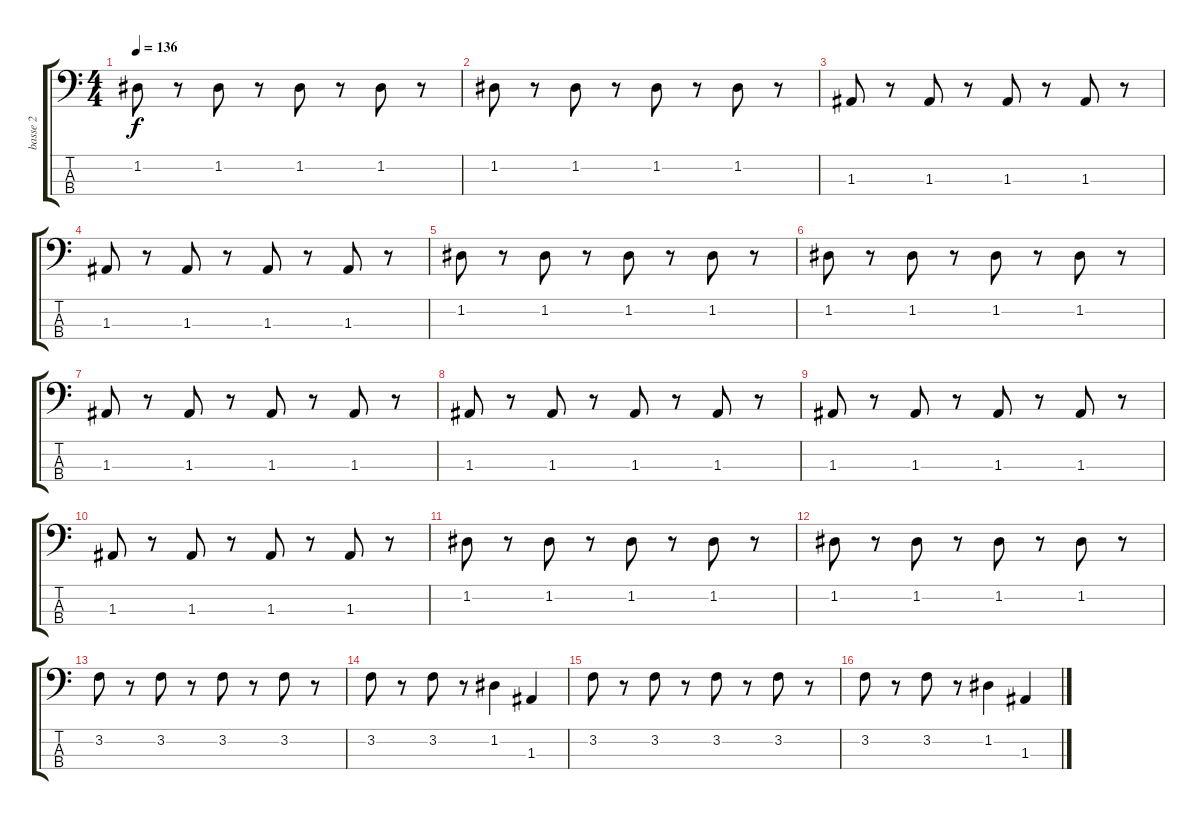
\track ("basse 2" "basse 2") {instrument electricbassfinger}
\staff {score tabs}
\tuning (G2 D2 A1 E1) {hide}
\ts (4 4)
\tempo 136
\clef f4
\ks c
1.2.8{dy f} r.8 1.2.8 r.8 1.2.8 r.8 1.2.8 r.8 |
1.2.8 r.8 1.2.8 r.8 1.2.8 r.8 1.2.8 r.8 |
1.3.8 r.8 1.3.8 r.8 1.3.8 r.8 1.3.8 r.8 |
1.3.8 r.8 1.3.8 r.8 1.3.8 r.8 1.3.8 r.8 |
1.2.8 r.8 1.2.8 r.8 1.2.8 r.8 1.2.8 r.8 |
1.2.8 r.8 1.2.8 r.8 1.2.8 r.8 1.2.8 r.8 |
1.3.8 r.8 1.3.8 r.8 1.3.8 r.8 1.3.8 r.8 |
1.3.8 r.8 1.3.8 r.8 1.3.8 r.8 1.3.8 r.8 |
1.3.8 r.8 1.3.8 r.8 1.3.8 r.8 1.3.8 r.8 |
1.3.8 r.8 1.3.8 r.8 1.3.8 r.8 1.3.8 r.8 |
1.2.8 r.8 1.2.8 r.8 1.2.8 r.8 1.2.8 r.8 |
1.2.8 r.8 1.2.8 r.8 1.2.8 r.8 1.2.8 r.8 |
3.2.8 r.8 3.2.8 r.8 3.2.8 r.8 3.2.8 r.8 |
3.2.8 r.8 3.2.8 r.8 1.2.4 1.3.4 |
3.2.8 r.8 3.2.8 r.8 3.2.8 r.8 3.2.8 r.8 |
3.2.8 r.8 3.2.8 r.8 1.2.4 1.3.4
